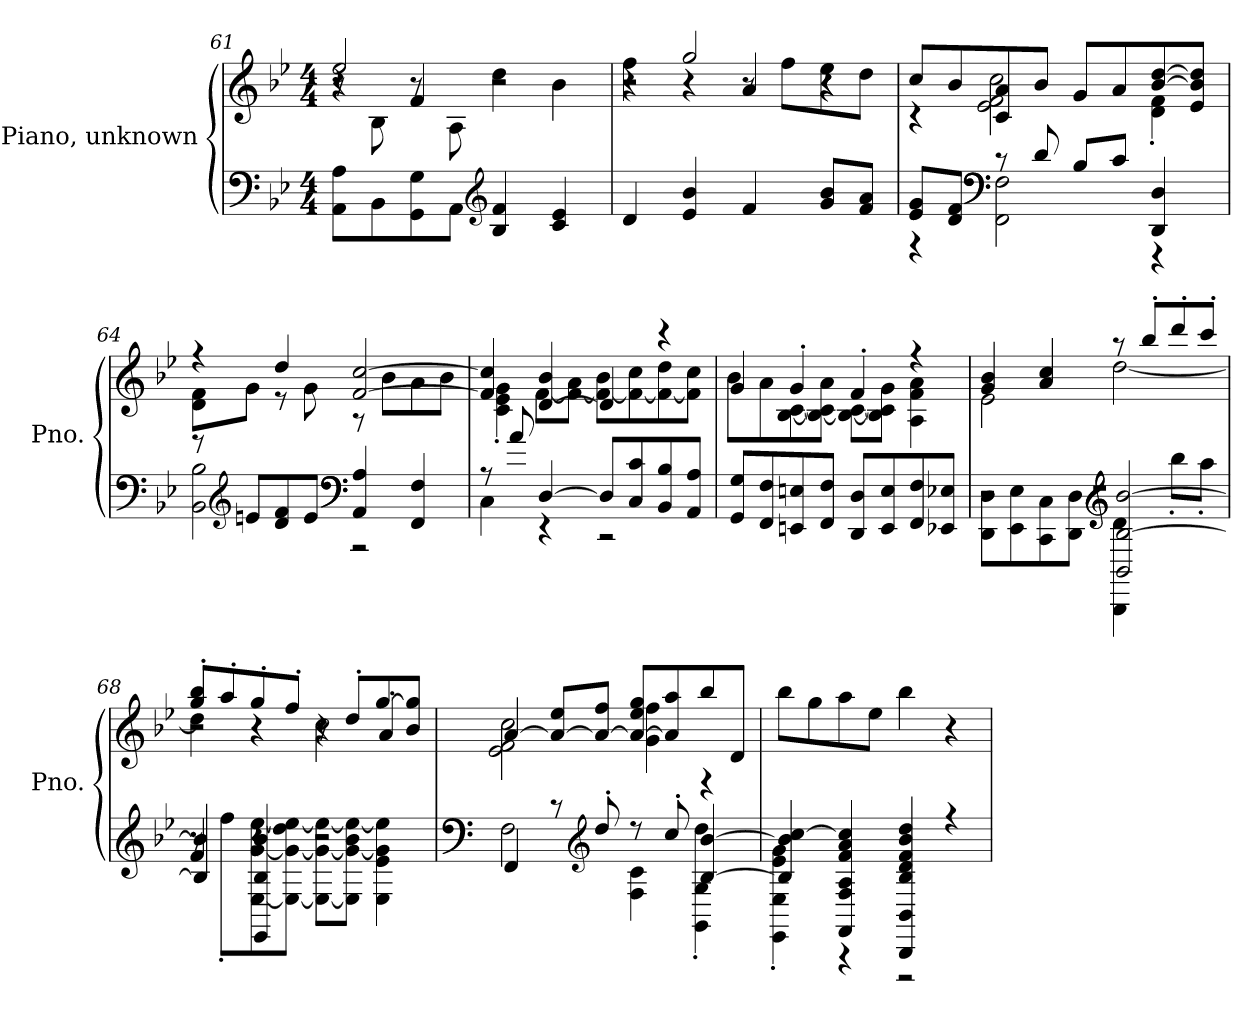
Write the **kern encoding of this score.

**kern	**kern
*part1	*part1
*staff2	*staff1
*I"Piano, unknown	*
*I'Pno.	*
*clefF4	*clefG2
*k[b-e-]	*k[b-e-]
*M4/4	*M4/4
=61	=61
*	*^
*	*	*^
8AA\ 8A\L	2ee-/	8r	4r
8BB-\	.	8B-\	.
8GG\ 8G\	.	8r	4f/
8AA\J	.	8A\	.
*clefG2	*	*	*
4B-/ 4f/	2r	4dd\	2r
4c/ 4e-/	.	4b-\	.
!!LO:LB:g=z	!!	!!
=62	=62	=62	=62
4d/	4r	4ff\	2r
4e-/ 4b-/	2gg/	4r	.
4f/	.	8r	4a/
.	.	8ff\L	.
8g/ 8b-/L	4r	8ee-\	4r
8f/ 8a/J	.	8dd\J	.
*	*	*v	*v
=63	=63	=63
*^	*	*
8e-/ 8g/L	4r	8cc/L	4r
8d/ 8f/J	.	8b-/	.
*clefF4	*	*	*
8r	2FF\ 2F\	8c/ 8a/	2e-\ 2f\ 2cc\
8d/	.	8b-/J	.
8B-/L	.	8g/L	.
8c/J	.	8a/	.
4DD/ 4D/	4r	[8b-/ [8dd/	4d\' 4f\'
.	.	8e-/ 8b-/] 8dd/]J	.
=64	=64	=64	=64
8r	2BB-\ 2B-\	4r	8d\ 8f\L
*clefG2	*	*	*
8en/L	.	.	8g\J
8d/ 8f/	.	4dd/	8r
8e/J	.	.	8g\
*clefF4	*	*	*
4AA/ 4A/	2r	[2f/ [2cc/	8r
.	.	.	8b-\L
4FF/ 4F/	.	.	8a\
.	.	.	8b-\J
=65	=65	=65	=65
8r	4C\	4f/] 4cc/]	4c\' 4e-\' 4g\'
8a/	.	.	.
[4D/	4r	[4d/ 4b-/	[8f\L
.	.	.	8f\_ 8a\J
8D/L]	2r	4d/]	8f\_ 8b-\L
8C/ 8c/	.	.	8f\_ 8cc\
8BB-/ 8B-/	.	4r	8f\_ 8dd\
8AA/ 8A/J	.	.	8f\] 8cc\J
*v	*v	*	*
!!LO:LB:g=z	!!
=66	=66	=66
8GG/ 8G/L	4g/	8b-\L
8FF/ 8F/	.	8a\
8EEn/ 8En/	4g'/	[8B-\ [8c\
8FF/ 8F/J	.	8B-\_ 8c\] 8a\J
8DD/ 8D/L	4f'/	8B-\_ [8c\L
8EE/ 8E/	.	8B-\] 8c\] 8g\J
8FF/ 8F/	4r	4A\ 4f\ 4a\
8EE-X/ 8E-X/J	.	.
=67	=67	=67
*^	*	*
*	*^	*	*
1r	8DD\ 8D\L	2r	4g/ 4b-/	2e-\
.	8EE-\ 8E-\	.	.	.
.	8CC\ 8C\	.	4a/ 4cc/	.
.	8DD\ 8D\J	.	.	.
*clefG2	*	*	*	*
.	4BBB-\ 4d\	2BB-/ [2B-/ [2b-/	8r	[2dd\
.	.	.	8bb-'/L	.
.	8bb-'\L	.	8ddd'/	.
.	8aa'\J	.	8ccc'/J	.
=68	=68	=68	=68	=68
*	*	*	*	*^
4f/	8r	4B-/] 4b-/]	8gg/' 8bb-/'L	4dd\]	2r
.	8ff'\L	.	8aa'/	.	.
4r	[8E-\ [8g\ [8ee-\	4EE-/ 4B-/ 4b-/	8gg'/	4r	.
.	8E-\_ 8g\_ 8dd\ 8ee-\_J	.	8ff'/J	.	.
2r	8E-\_ 8g\_ 8ee-\_L	2r	8r	2cc\	4r
.	8E-\] 8g\_ 8b-\ 8ee-\_J	.	8dd'/L	.	.
.	4E-\ 4e-\ 4g\] 4ee-\]	.	[8gg/	.	4a'/
.	.	.	8b-/ 8gg/]J	.	.
*v	*v	*v	*	*	*
*	*v	*v	*v
!!LO:LB:g=z
=69	=69
*clefF4	*
*^	*^
4FF/	2F\	[4a/	2e-\ 2f\ 2cc\
8r	.	8a/_ 8ee-/L	.
*clefG2	*	*	*
8dd'/	.	8a/_ 8ff/J	.
8r	4F\ 4c\	8a/_ 8ee-/ 8gg/L	4g\ 4ff\
8cc'/	.	8a/] 8aa/	.
[4B-/ [4b-/	4GG\' 4G\' 4dd\'	8bb-/	4r
.	.	8d/J	.
*	*	*v	*v
=70	=70	=70
4B-/] 4b-/] [4cc/	4EE-\' 4E-\' 4e-\' 4g\'	8bb-\L
.	.	8gg\
4FF/ 4F/ 4A/ 4f/ 4a/ 4cc/]	4r	8aa\
.	.	8ee-\J
4BBB-/ 4BB-/ 4B-/ 4d/ 4f/ 4b-/ 4dd/	2r	4bb-\
4r	.	4r
*v	*v	*
=	=
*-	*-
